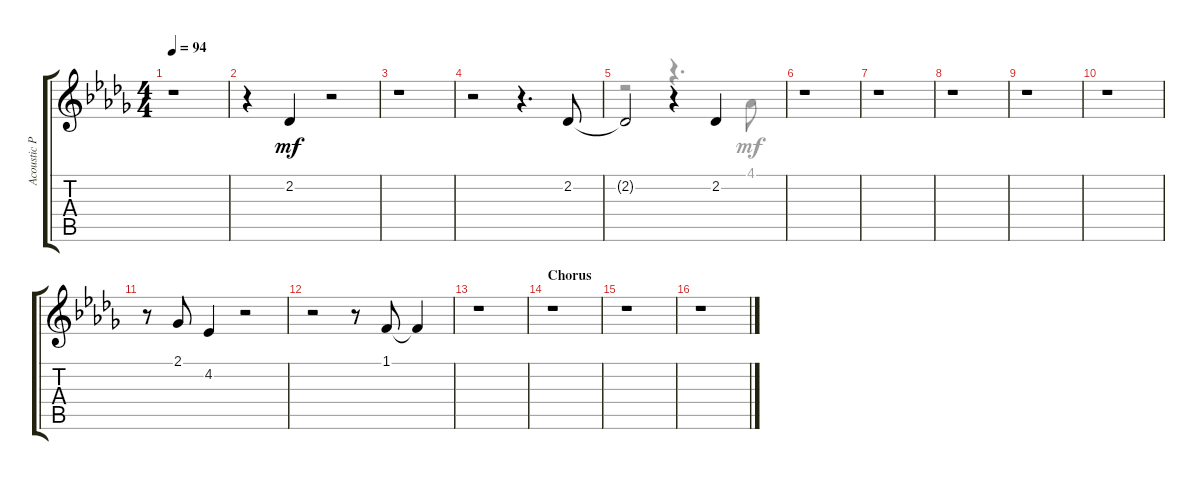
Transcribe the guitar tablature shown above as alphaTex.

\track ("Acoustic Piano (Staff 1)" "Acoustic P") {instrument acousticgrandpiano}
\staff {score tabs}
\tuning (E4 B3 G3 D3 A2 E2) {hide}
\voice
\ts (4 4)
\tempo 94
\clef g2
\ks bbminor
r.1{dy mf} |
r.4 2.2.4 r.2 |
r.1 |
r.2 r.4{d} 2.2.8 |
2.2{t}.2 r.4 2.2.4 |
r.1 |
r.1 |
r.1 |
r.1 |
r.1 |
r.8 2.1.8 4.2.4 r.2 |
r.2 r.8 1.1.8 1.1{t}.4 |
r.1 |
\section ("" "Chorus")
r.1 |
r.1 |
r.1
\voice
\clef g2
\ottava regular
\simile none
\ks bbminor
|
|
|
|
r.2 r.4{d} 4.1.8 |
|
|
|
|
|
|
|
|
|
|
